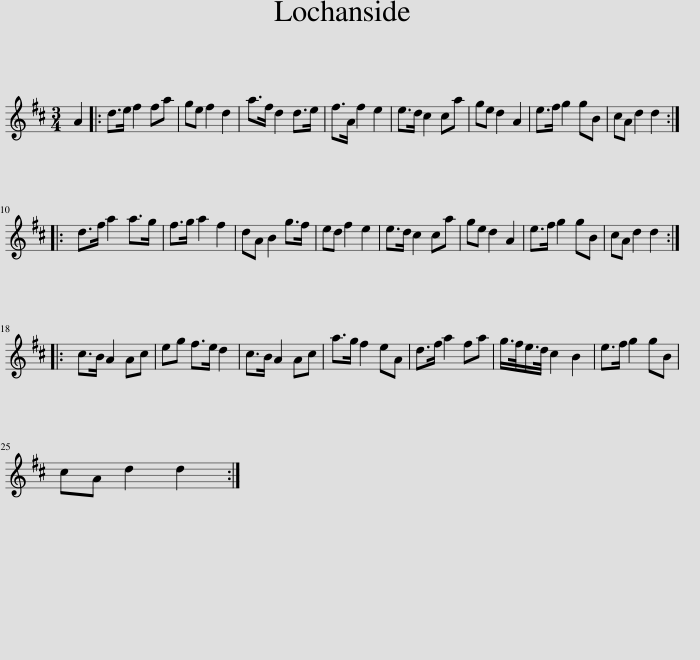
X:1
L:1/8
M:3/4
I:linebreak $
K:D
V:1 treble
V:1
 A2 |: d>e f2 fa | ge f2 d2 | a>f d2 d>e | f>A f2 e2 | %5
 e>d c2 ca | ge d2 A2 | e>f g2 gB | cA d2 d2 ::$ d>f a2 a>g | %10
 f>g a2 f2 | dA B2 g>f | ed f2 e2 | e>d c2 ca | ge d2 A2 | %15
 e>f g2 gB | cA d2 d2 ::$ c>B A2 Ac | eg f>e d2 | c>B A2 Ac | %20
 a>g f2 eA | d>f a2 fa | g/>f/e/>d/ c2 B2 | e>f g2 gB |$ cA d2 d2 :| %25
